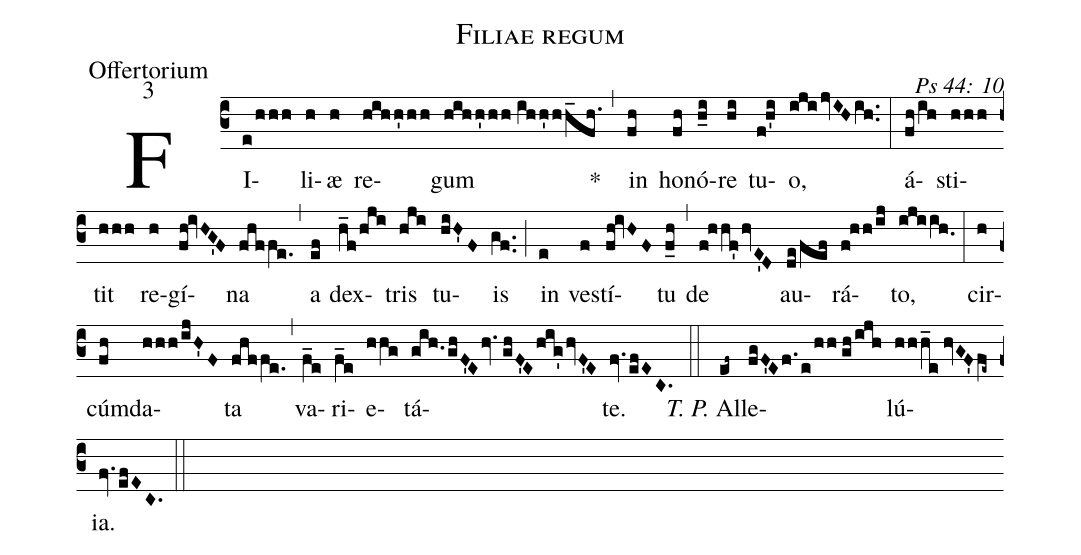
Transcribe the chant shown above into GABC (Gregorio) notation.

name: Filiae regum;
office-part: Offertorium;
mode: 3;
commentary: Ps 44: 10;
%%
(c3) FI(e/hhh)li(h)æ(h) re(hihh'hh)gum(hihh'hh//ihh'hh_fh.) *(,) in(fh) ho(fh)nó(h_i)re(hi) tu(f!h'i)o,(ijijvIHih..) (:)
á(fh/ih)sti(hhh)tit(hhh) re(h)gí(fh!ivHG'F)na(fhffe.) (,) a(ef) dex(h_f/hji)tris(hji) tu(hiH'F)is(gf..) (;) in(e) ves(f)tí(fh!ivHF)tu(f_h) (,) de(f!hhf'hvE'D) au(de/fef)rá(f!hh/ij)to,(ijiih.0) (:)
cir(h)cúm(fh)da(hhh/ijH'F)ta(fhffe.) (,) va(f_e)ri(f_e)e(hhg)tá(gih./ghF'Ehv.//ghF'Ehig'hvF'E)te.(fv.efEC.) (::)
<i>T. P.</i> Al(ef~)le(fgF'Ef./e/hh//gh/ijh)lú(hhh_e//hvGF'fe~)ia.(fv.efEC.) (::)
